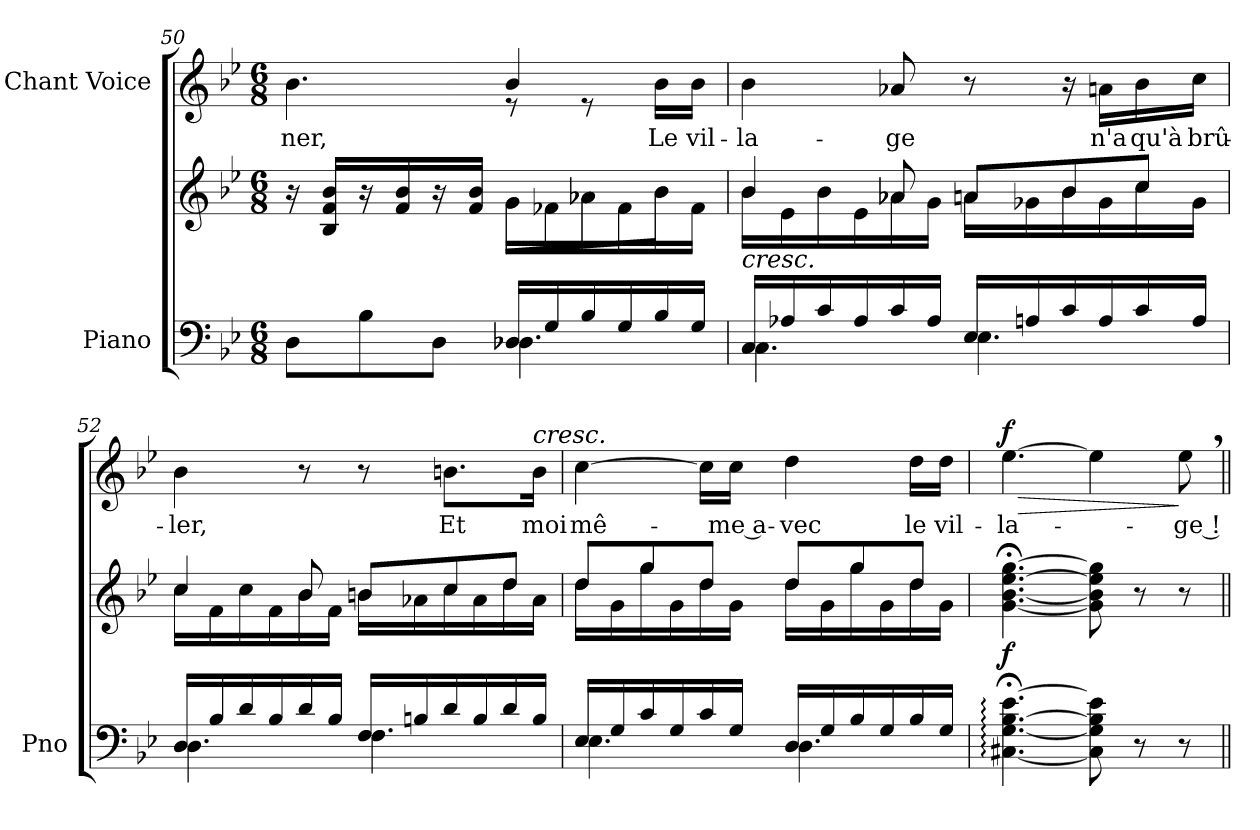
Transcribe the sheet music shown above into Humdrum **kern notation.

**kern	**kern	**dynam	**kern	**text	**dynam
*part2	*part2	*part2	*part1	*part1	*part1
*staff3	*staff2	*staff2/3	*staff1	*staff1	*staff1
*I"Piano	*	*	*I"Chant Voice	*	*
*I'Pno	*	*	*	*	*
*clefF4	*clefG2	*	*clefG2	*	*
*k[b-e-]	*k[b-e-]	*	*k[b-e-]	*	*
*M6/8	*M6/8	*	*M6/8	*	*
=50	=50	=50	=50	=50	=50
*^	*^	*	*^	*	*
8D\L	4.ryy	16r	4.ryy	.	4.b-\	4.ryy	-ner,	.
.	.	16B-/ 16f/ 16b-/LL	.	.	.	.	.	.
8B-\	.	16r	.	.	.	.	.	.
.	.	16f/ 16b-/	.	.	.	.	.	.
8D\J	.	16r	.	.	.	.	.	.
.	.	16f/ 16b-/JJ	.	.	.	.	.	.
16D-X/LL	4.D-\	16g\LL	8g\L	.	4b-	8r	.	.
16G/	.	16f-X\	.	.	.	.	.	.
16B-/	.	16a-X\	8a-\	.	.	8r	.	.
16G/	.	16f-\	.	.	.	.	.	.
16B-/	.	16b-\	8b-\J	.	16b-\LL	8ryy	Le	.
16G/JJ	.	16f-\JJ	.	.	16b-\JJ	.	vil-	.
*	*	*	*	*	*v	*v	*	*
=51	=51	=51	=51	=51	=51	=51	=51
!	!	!LO:TX:b:i:t=cresc.	!	!	!	!	!
16C/LL	4.C\	4b-/	16b-\LL	.	4b-\	-la-	.
16A-X/	.	.	16e-\	.	.	.	.
16c/	.	.	16b-\	.	.	.	.
16A-/	.	.	16e-\	.	.	.	.
16c/	.	8a-X/	16a-\	.	8a-X/	-ge	.
16A-/JJ	.	.	16g\JJ	.	.	.	.
16E-/LL	4.E-\	8an/L	16a\LL	.	8r	.	.
16An/	.	.	16g-X\	.	.	.	.
16c/	.	8b-/	16b-\	.	16r	.	.
16A/	.	.	16g-\	.	16an\LL	n'a	.
16c/	.	8cc/J	16cc\	.	16b-\	qu'à	.
16A/JJ	.	.	16g-\JJ	.	16cc\JJ	brû-	.
=52	=52	=52	=52	=52	=52	=52	=52
16D/LL	4.D\	4cc/	16cc\LL	.	4b-\	-ler,	.
16B-/	.	.	16f\	.	.	.	.
16d/	.	.	16cc\	.	.	.	.
16B-/	.	.	16f\	.	.	.	.
16d/	.	8b-/	16b-\	.	8r	.	.
16B-/JJ	.	.	16f\JJ	.	.	.	.
16F/LL	4.F\	8bn/L	16b\LL	.	8r	.	.
16Bn/	.	.	16a-X\	.	.	.	.
16d/	.	8cc/	16cc\	.	8.bn\L	Et	.
16B/	.	.	16a-\	.	.	.	.
16d/	.	8dd/J	16dd\	.	.	.	.
!	!	!	!	!	!LO:TX:a:i:t=cresc.	!	!
16B/JJ	.	.	16a-\JJ	.	16b\Jk	moi	.
=53	=53	=53	=53	=53	=53	=53	=53
16E-/LL	4.E-\	8dd/L	16dd\LL	.	[4cc\	mê-	.
16G/	.	.	16g\	.	.	.	.
16c/	.	8gg/	16gg\	.	.	.	.
16G/	.	.	16g\	.	.	.	.
16c/	.	8dd/J	16dd\	.	16cc\LL]	.	.
16G/JJ	.	.	16g\JJ	.	16cc\JJ	me a-	.
16D/LL	4.D\	8dd/L	16dd\LL	.	4dd\	-vec	.
16G/	.	.	16g\	.	.	.	.
16B-/	.	8gg/	16gg\	.	.	.	.
16G/	.	.	16g\	.	.	.	.
16B-/	.	8dd/J	16dd\	.	16dd\LL	le	.
16G/JJ	.	.	16g\JJ	.	16dd\JJ	vil-	.
*v	*v	*	*	*	*	*	*
=54	=54	=54	=54	=54	=54	=54
!	!	!	!LO:DY:b	!	!	!LO:HP:b
!	!	!	!	!	!	!LO:DY:n=1:a
*	*v	*v	*	*	*	*
[4.C#X\:;< [>4.G\:;< [4.B-\:;< [4.e-\:;<	[4.g\;< [<4.b-\;< [4.ee-\;< [4.gg\;<	f	[4.ee-\	-la-	> f
8C#\] 8G\] 8B-\] 8e-\]	8g\] 8b-\] 8ee-\] 8gg\]	.	4ee-\]	.	.
8r	8r	.	.	.	.
8r	8r	.	8ee-,\	-ge !	]
=||	=||	=||	=||	=||	=||
*-	*-	*-	*-	*-	*-
